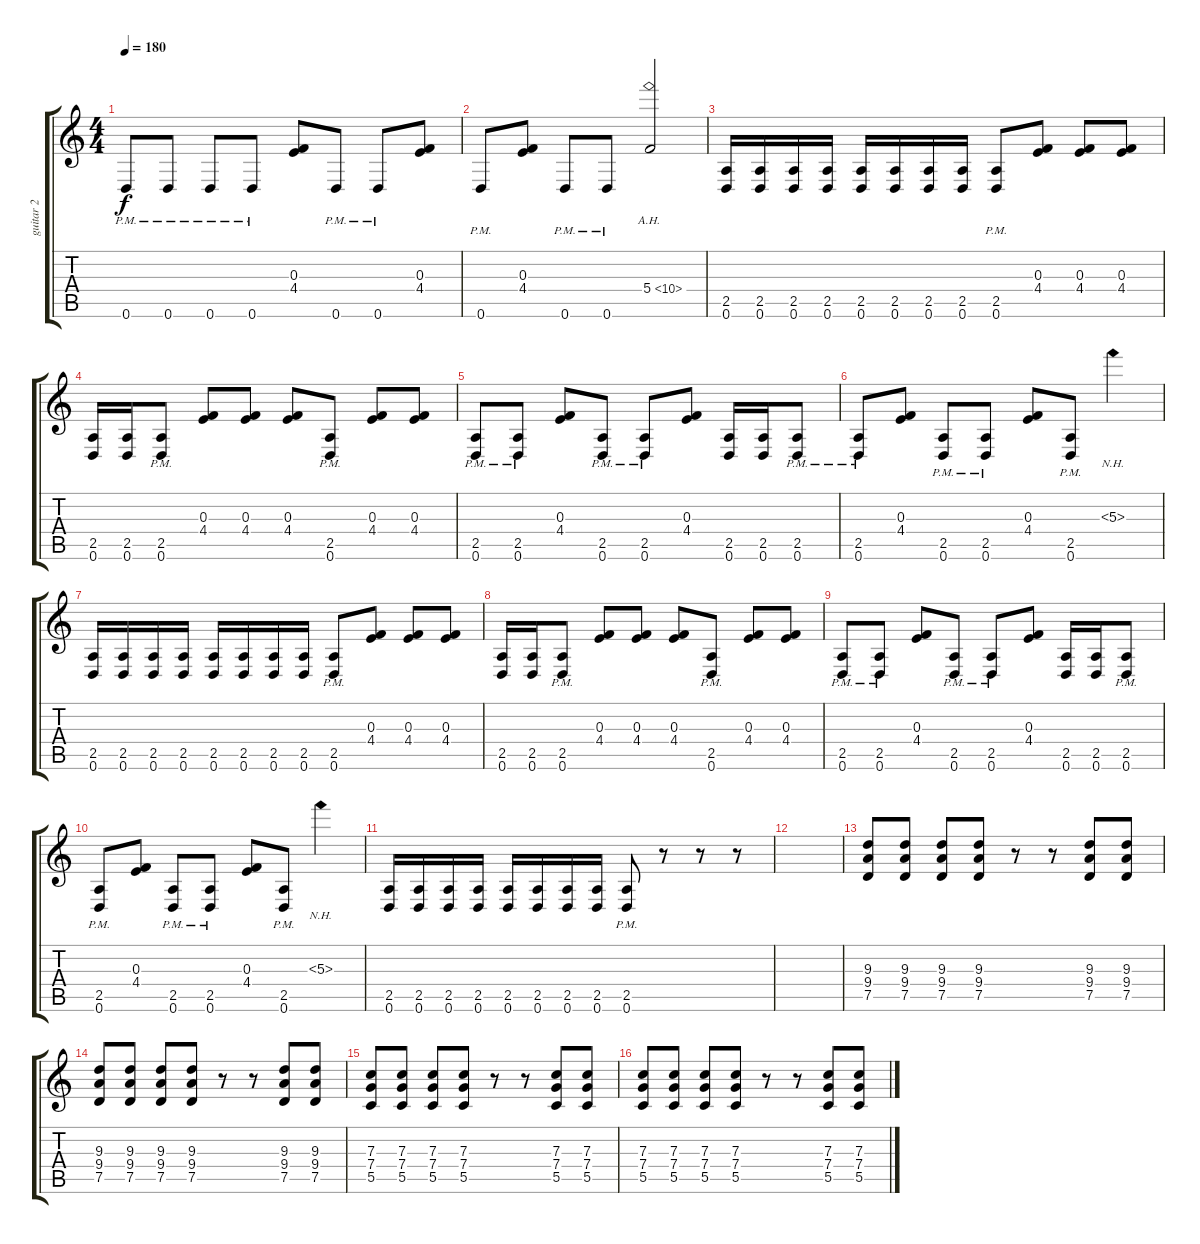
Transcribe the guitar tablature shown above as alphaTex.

\track ("guitar 2" "guitar 2") {instrument distortionguitar}
\staff {score tabs}
\tuning (D4 A3 F3 C3 G2 D2) {hide}
\ts (4 4)
\tempo 180
\clef g2
\ks c
0.6{pm}.8{dy f} 0.6{pm}.8 0.6{pm}.8 0.6{pm}.8 (0.3 4.4).8 0.6{pm}.8 0.6{pm}.8 (0.3 4.4).8 |
0.6{pm}.8 (0.3 4.4).8 0.6{pm}.8 0.6{pm}.8 5.4{ah 5}.2 |
(2.5 0.6).16 (2.5 0.6).16 (2.5 0.6).16 (2.5 0.6).16 (2.5 0.6).16 (2.5 0.6).16 (2.5 0.6).16 (2.5 0.6).16 (2.5{pm} 0.6{pm}).8 (0.3 4.4).8 (0.3 4.4).8 (0.3 4.4).8 |
(2.5 0.6).16 (2.5 0.6).16 (2.5{pm} 0.6{pm}).8 (0.3 4.4).8 (0.3 4.4).8 (0.3 4.4).8 (2.5{pm} 0.6{pm}).8 (0.3 4.4).8 (0.3 4.4).8 |
(2.5{pm} 0.6{pm}).8 (2.5{pm} 0.6{pm}).8 (0.3 4.4).8 (2.5{pm} 0.6{pm}).8 (2.5{pm} 0.6{pm}).8 (0.3 4.4).8 (2.5 0.6).16 (2.5 0.6).16 (2.5{pm} 0.6{pm}).8 |
(2.5{pm} 0.6{pm}).8 (0.3 4.4).8 (2.5{pm} 0.6{pm}).8 (2.5{pm} 0.6{pm}).8 (0.3 4.4).8 (2.5{pm} 0.6{pm}).8 5.3{nh}.4 |
(2.5 0.6).16 (2.5 0.6).16 (2.5 0.6).16 (2.5 0.6).16 (2.5 0.6).16 (2.5 0.6).16 (2.5 0.6).16 (2.5 0.6).16 (2.5{pm} 0.6{pm}).8 (0.3 4.4).8 (0.3 4.4).8 (0.3 4.4).8 |
(2.5 0.6).16 (2.5 0.6).16 (2.5{pm} 0.6{pm}).8 (0.3 4.4).8 (0.3 4.4).8 (0.3 4.4).8 (2.5{pm} 0.6{pm}).8 (0.3 4.4).8 (0.3 4.4).8 |
(2.5{pm} 0.6{pm}).8 (2.5{pm} 0.6{pm}).8 (0.3 4.4).8 (2.5{pm} 0.6{pm}).8 (2.5{pm} 0.6{pm}).8 (0.3 4.4).8 (2.5 0.6).16 (2.5 0.6).16 (2.5{pm} 0.6{pm}).8 |
(2.5{pm} 0.6{pm}).8 (0.3 4.4).8 (2.5{pm} 0.6{pm}).8 (2.5{pm} 0.6{pm}).8 (0.3 4.4).8 (2.5{pm} 0.6{pm}).8 5.3{nh}.4 |
(2.5 0.6).16 (2.5 0.6).16 (2.5 0.6).16 (2.5 0.6).16 (2.5 0.6).16 (2.5 0.6).16 (2.5 0.6).16 (2.5 0.6).16 (2.5{pm} 0.6{pm}).8 r.8 r.8 r.8 |
|
(9.3 9.4 7.5).8 (9.3 9.4 7.5).8 (9.3 9.4 7.5).8 (9.3 9.4 7.5).8 r.8 r.8 (9.3 9.4 7.5).8 (9.3 9.4 7.5).8 |
(9.3 9.4 7.5).8 (9.3 9.4 7.5).8 (9.3 9.4 7.5).8 (9.3 9.4 7.5).8 r.8 r.8 (9.3 9.4 7.5).8 (9.3 9.4 7.5).8 |
(7.3 7.4 5.5).8 (7.3 7.4 5.5).8 (7.3 7.4 5.5).8 (7.3 7.4 5.5).8 r.8 r.8 (7.3 7.4 5.5).8 (7.3 7.4 5.5).8 |
(7.3 7.4 5.5).8 (7.3 7.4 5.5).8 (7.3 7.4 5.5).8 (7.3 7.4 5.5).8 r.8 r.8 (7.3 7.4 5.5).8 (7.3 7.4 5.5).8
